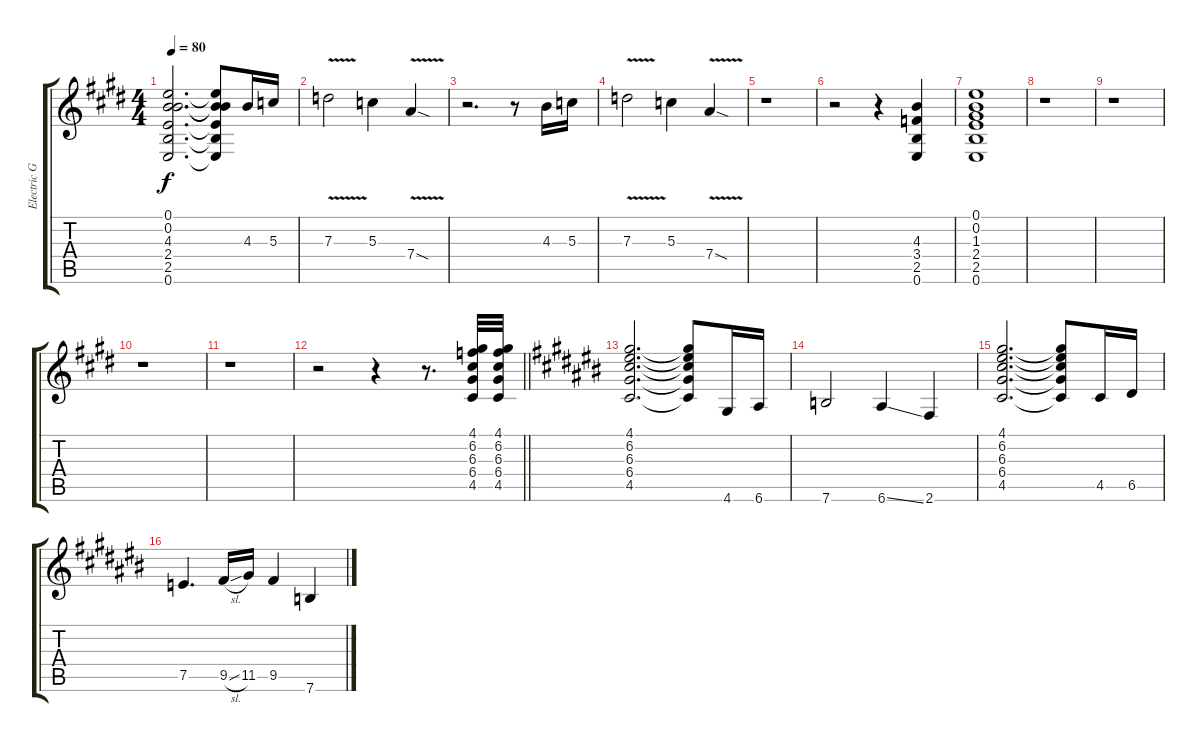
\track ("Electric Guitar 1" "Electric G") {instrument overdrivenguitar}
\staff {score tabs}
\tuning (E4 B3 G3 D3 A2 E2) {hide}
\ts (4 4)
\tempo 80
\clef g2
\ks e
(0.1 0.2 4.3 2.4 2.5 0.6).2{d dy f volume 13} (0.1{t} 0.2{t} 4.3{t} 2.4{t} 2.5{t} 0.6{t}).8 4.3.16 5.3.16 |
7.3{v}.2 5.3.4 7.4{v sod}.4 |
r.2{d} r.8 4.3.16 5.3.16 |
7.3{v}.2 5.3.4 7.4{v sod}.4 |
r.1 |
r.2 r.4 (4.3 3.4 2.5 0.6).4 |
(0.1 0.2 1.3 2.4 2.5 0.6).1 |
r.1 |
r.1 |
r.1 |
r.1 |
\barLineRight lightlight
r.2 r.4 r.8{d} (4.1 6.2 6.3 6.4 4.5).32 (4.1 6.2 6.3 6.4 4.5).32 |
\ks c#
(4.1 6.2 6.3 6.4 4.5).2{d} (4.1{t} 6.2{t} 6.3{t} 6.4{t} 4.5{t}).8 4.6.16 6.6.16 |
7.6.2 6.6{ss}.4 2.6.4 |
(4.1 6.2 6.3 6.4 4.5).2{d} (4.1{t} 6.2{t} 6.3{t} 6.4{t} 4.5{t}).8 4.5.16 6.5.16 |
7.5.4{d} 9.5{sl}.16 11.5.16 9.5.4 7.6.4
